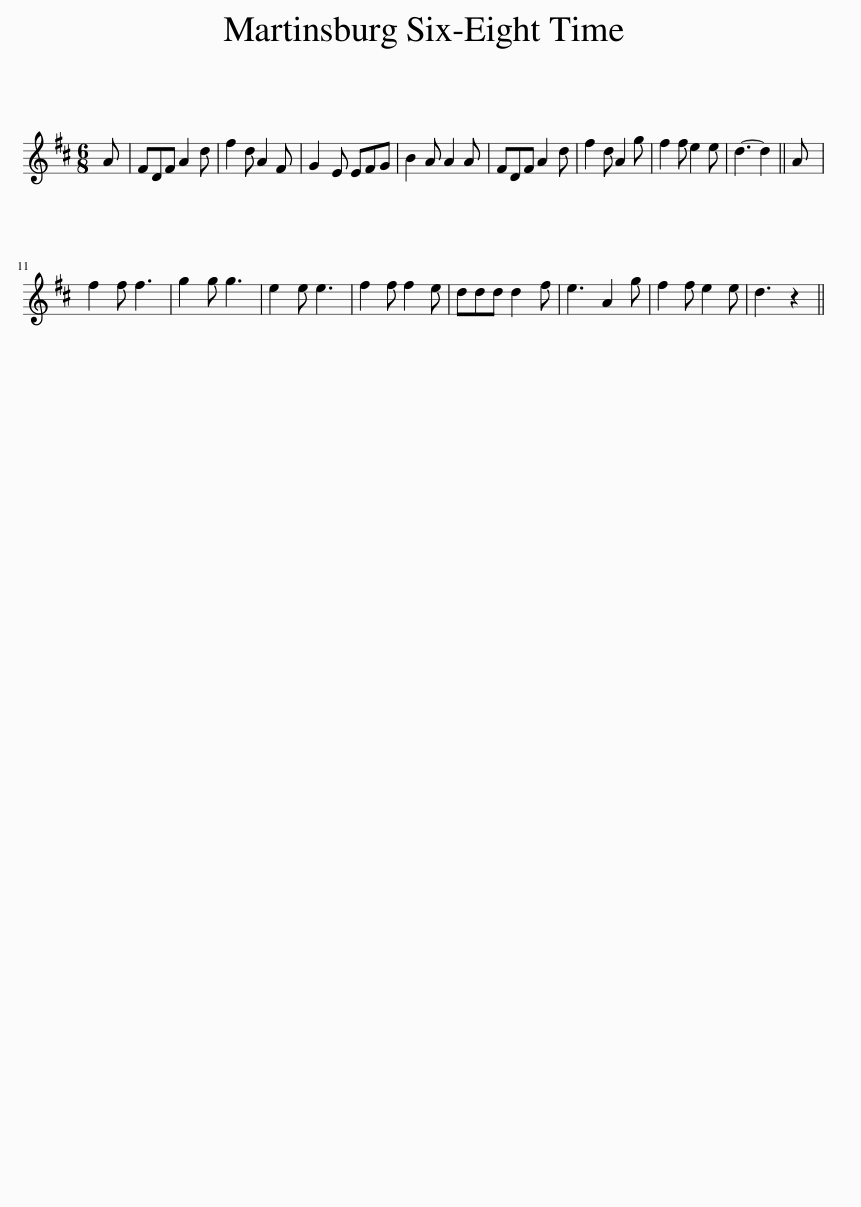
X:1
L:1/8
M:6/8
I:linebreak $
K:D
V:1 treble
V:1
 A | FDF A2 d | f2 d A2 F | G2 E EFG | B2 A A2 A | %5
 FDF A2 d | f2 d A2 g | f2 f e2 e | d3- d2 || A |$ %10
 f2 f f3 | g2 g g3 | e2 e e3 | f2 f f2 e | ddd d2 f | %15
 e3 A2 g | f2 f e2 e | d3 z2 || %18
